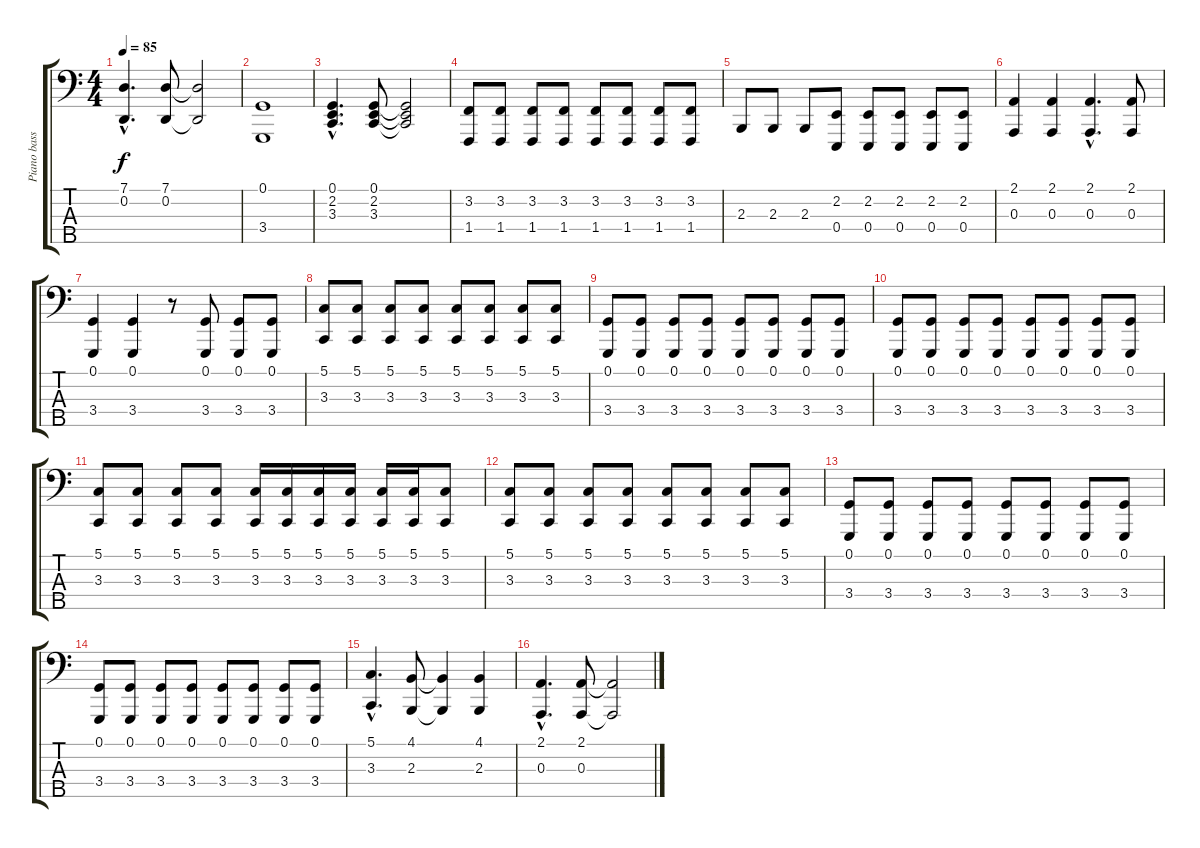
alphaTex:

\track ("Piano bass" "Piano bass") {instrument brightacousticpiano}
\staff {score tabs}
\tuning (G2 D2 A1 E1 B0) {hide}
\ts (4 4)
\tempo 85
\clef f4
\ks c
(7.1{hac} 0.2{hac}).4{d dy f} (7.1 0.2).8 (7.1{t} 0.2{t}).2 |
(0.1 3.4).1 |
(0.1{hac} 2.2{hac} 3.3{hac}).4{d} (0.1 2.2 3.3).8 (0.1{t} 2.2{t} 3.3{t}).2 |
(3.2 1.4).8 (3.2 1.4).8 (3.2 1.4).8 (3.2 1.4).8 (3.2 1.4).8 (3.2 1.4).8 (3.2 1.4).8 (3.2 1.4).8 |
2.3.8 2.3.8 2.3.8 (2.2 0.4).8 (2.2 0.4).8 (2.2 0.4).8 (2.2 0.4).8 (2.2 0.4).8 |
(2.1 0.3).4 (2.1 0.3).4 (2.1{hac} 0.3{hac}).4{d} (2.1 0.3).8 |
(0.1 3.4).4 (0.1 3.4).4 r.8 (0.1 3.4).8 (0.1 3.4).8 (0.1 3.4).8 |
(5.1 3.3).8 (5.1 3.3).8 (5.1 3.3).8 (5.1 3.3).8 (5.1 3.3).8 (5.1 3.3).8 (5.1 3.3).8 (5.1 3.3).8 |
(0.1 3.4).8 (0.1 3.4).8 (0.1 3.4).8 (0.1 3.4).8 (0.1 3.4).8 (0.1 3.4).8 (0.1 3.4).8 (0.1 3.4).8 |
(0.1 3.4).8 (0.1 3.4).8 (0.1 3.4).8 (0.1 3.4).8 (0.1 3.4).8 (0.1 3.4).8 (0.1 3.4).8 (0.1 3.4).8 |
(5.1 3.3).8 (5.1 3.3).8 (5.1 3.3).8 (5.1 3.3).8 (5.1 3.3).16 (5.1 3.3).16 (5.1 3.3).16 (5.1 3.3).16 (5.1 3.3).16 (5.1 3.3).16 (5.1 3.3).8 |
(5.1 3.3).8 (5.1 3.3).8 (5.1 3.3).8 (5.1 3.3).8 (5.1 3.3).8 (5.1 3.3).8 (5.1 3.3).8 (5.1 3.3).8 |
(0.1 3.4).8 (0.1 3.4).8 (0.1 3.4).8 (0.1 3.4).8 (0.1 3.4).8 (0.1 3.4).8 (0.1 3.4).8 (0.1 3.4).8 |
(0.1 3.4).8 (0.1 3.4).8 (0.1 3.4).8 (0.1 3.4).8 (0.1 3.4).8 (0.1 3.4).8 (0.1 3.4).8 (0.1 3.4).8 |
(5.1{hac} 3.3{hac}).4{d} (4.1 2.3).8 (4.1{t} 2.3{t}).4 (4.1 2.3).4 |
(2.1{hac} 0.3{hac}).4{d} (2.1 0.3).8 (2.1{t} 0.3{t}).2
